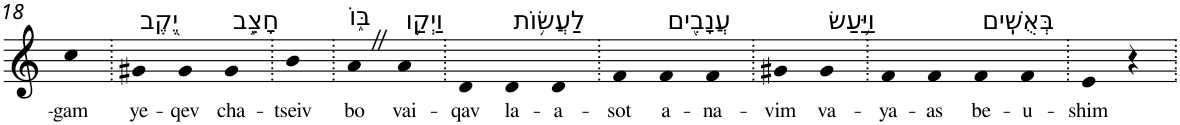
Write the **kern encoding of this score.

**kern	**text
*part1	*part1
*staff1	*staff1
*I"Piano	*
*I'Pno	*
!!LO:PB:g=z
*clefG2	*
*k[]	*
=18	=18
!	!LO:LY:b
4cc	-gam
=19.	=19.
!LO:TX:a:t=יֶ֖קֶב	!
!	!LO:LY:b
4g#X	ye-
!	!LO:LY:b
4g#	-qev
!LO:TX:a:t=חָצֵ֣ב	!
!	!LO:LY:b
4g#	cha-
=20.	=20.
!	!LO:LY:b
4b	-tseiv
=21.	=21.
!LO:TX:a:t=בּ֑וֹ	!
!	!LO:LY:b
4aZ	bo
!LO:TX:a:t=וַיְקַ֛ו	!
!	!LO:LY:b
4a	vai-
=22.	=22.
!	!LO:LY:b
4d	-qav
!LO:TX:a:t=לַעֲשׂ֥וֹת	!
!	!LO:LY:b
4d	la-
!	!LO:LY:b
4d	-a-
=23.	=23.
!	!LO:LY:b
4f	-sot
!LO:TX:a:t=עֲנָבִ֖ים	!
!	!LO:LY:b
4f	a-
!	!LO:LY:b
4f	-na-
=24.	=24.
!	!LO:LY:b
4g#X	-vim
!LO:TX:a:t=וַיַּ֥עַשׂ	!
!	!LO:LY:b
4g#	va-
=25.	=25.
!	!LO:LY:b
4f	-ya-
!	!LO:LY:b
4f	-as
!LO:TX:a:t=בְּאֻשִֽׁים	!
!	!LO:LY:b
4f	be-
!	!LO:LY:b
4f	-u-
=26.	=26.
!	!LO:LY:b
4e	-shim
4r	.
=.	=.
*-	*-
